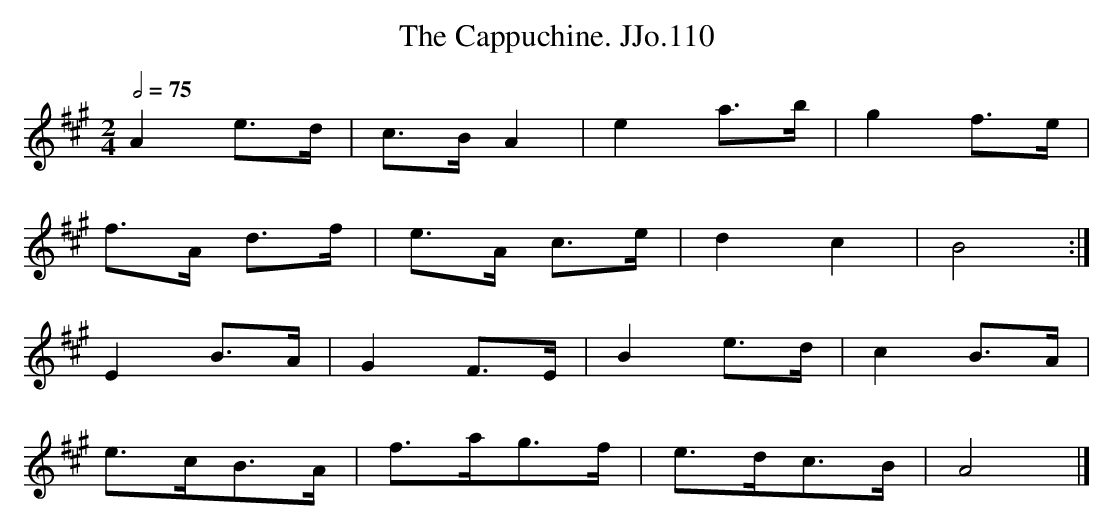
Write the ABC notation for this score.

X:1
T:Cappuchine. JJo.110, The
M:2/4
L:1/8
Q:2/4=75
K:A
A2 e>d | c>B A2 | e2 a>b | g2 f>e |
f>A d>f | e>A c>e | d2 c2 | B4 :|
E2 B>A | G2 F>E | B2 e>d | c2 B>A |
e>cB>A | f>ag>f | e>dc>B | A4 |]
